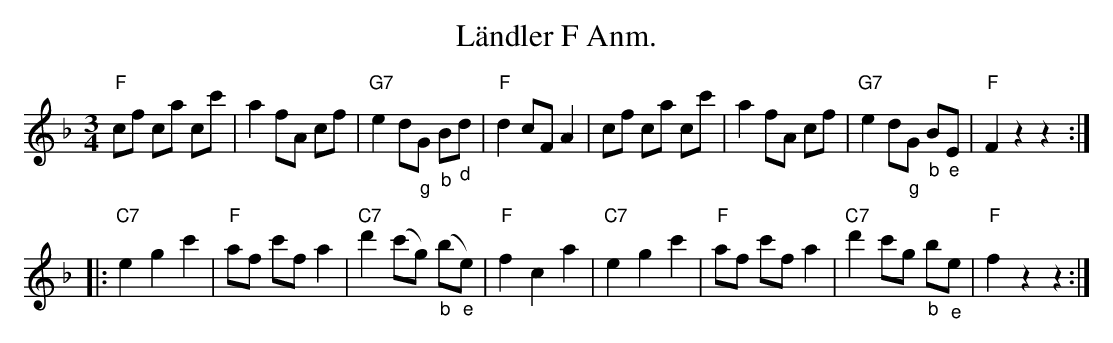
X:1
T: Ländler F Anm.
M:3/4
L:1/8
K:F
"F"cf ca cc' | a2 fA cf | "G7"e2 d"_g"G "_b"B"_d"d | "F"d2 cF A2 | cf ca cc' | a2 fA cf | "G7"e2 d"_g"G "_b"B"_e"E | "F"F2 z2z2 :|
|: "C7"e2g2c'2 | "F"af c'f a2 | "C7"d'2 (c'g) ("_b"b"_e"e) | "F"f2 c2 a2 | "C7"e2 g2 c'2 | "F"af c'f a2 | "C7"d'2 c'g "_b"b"_e"e | "F"f2 z2z2 :|
